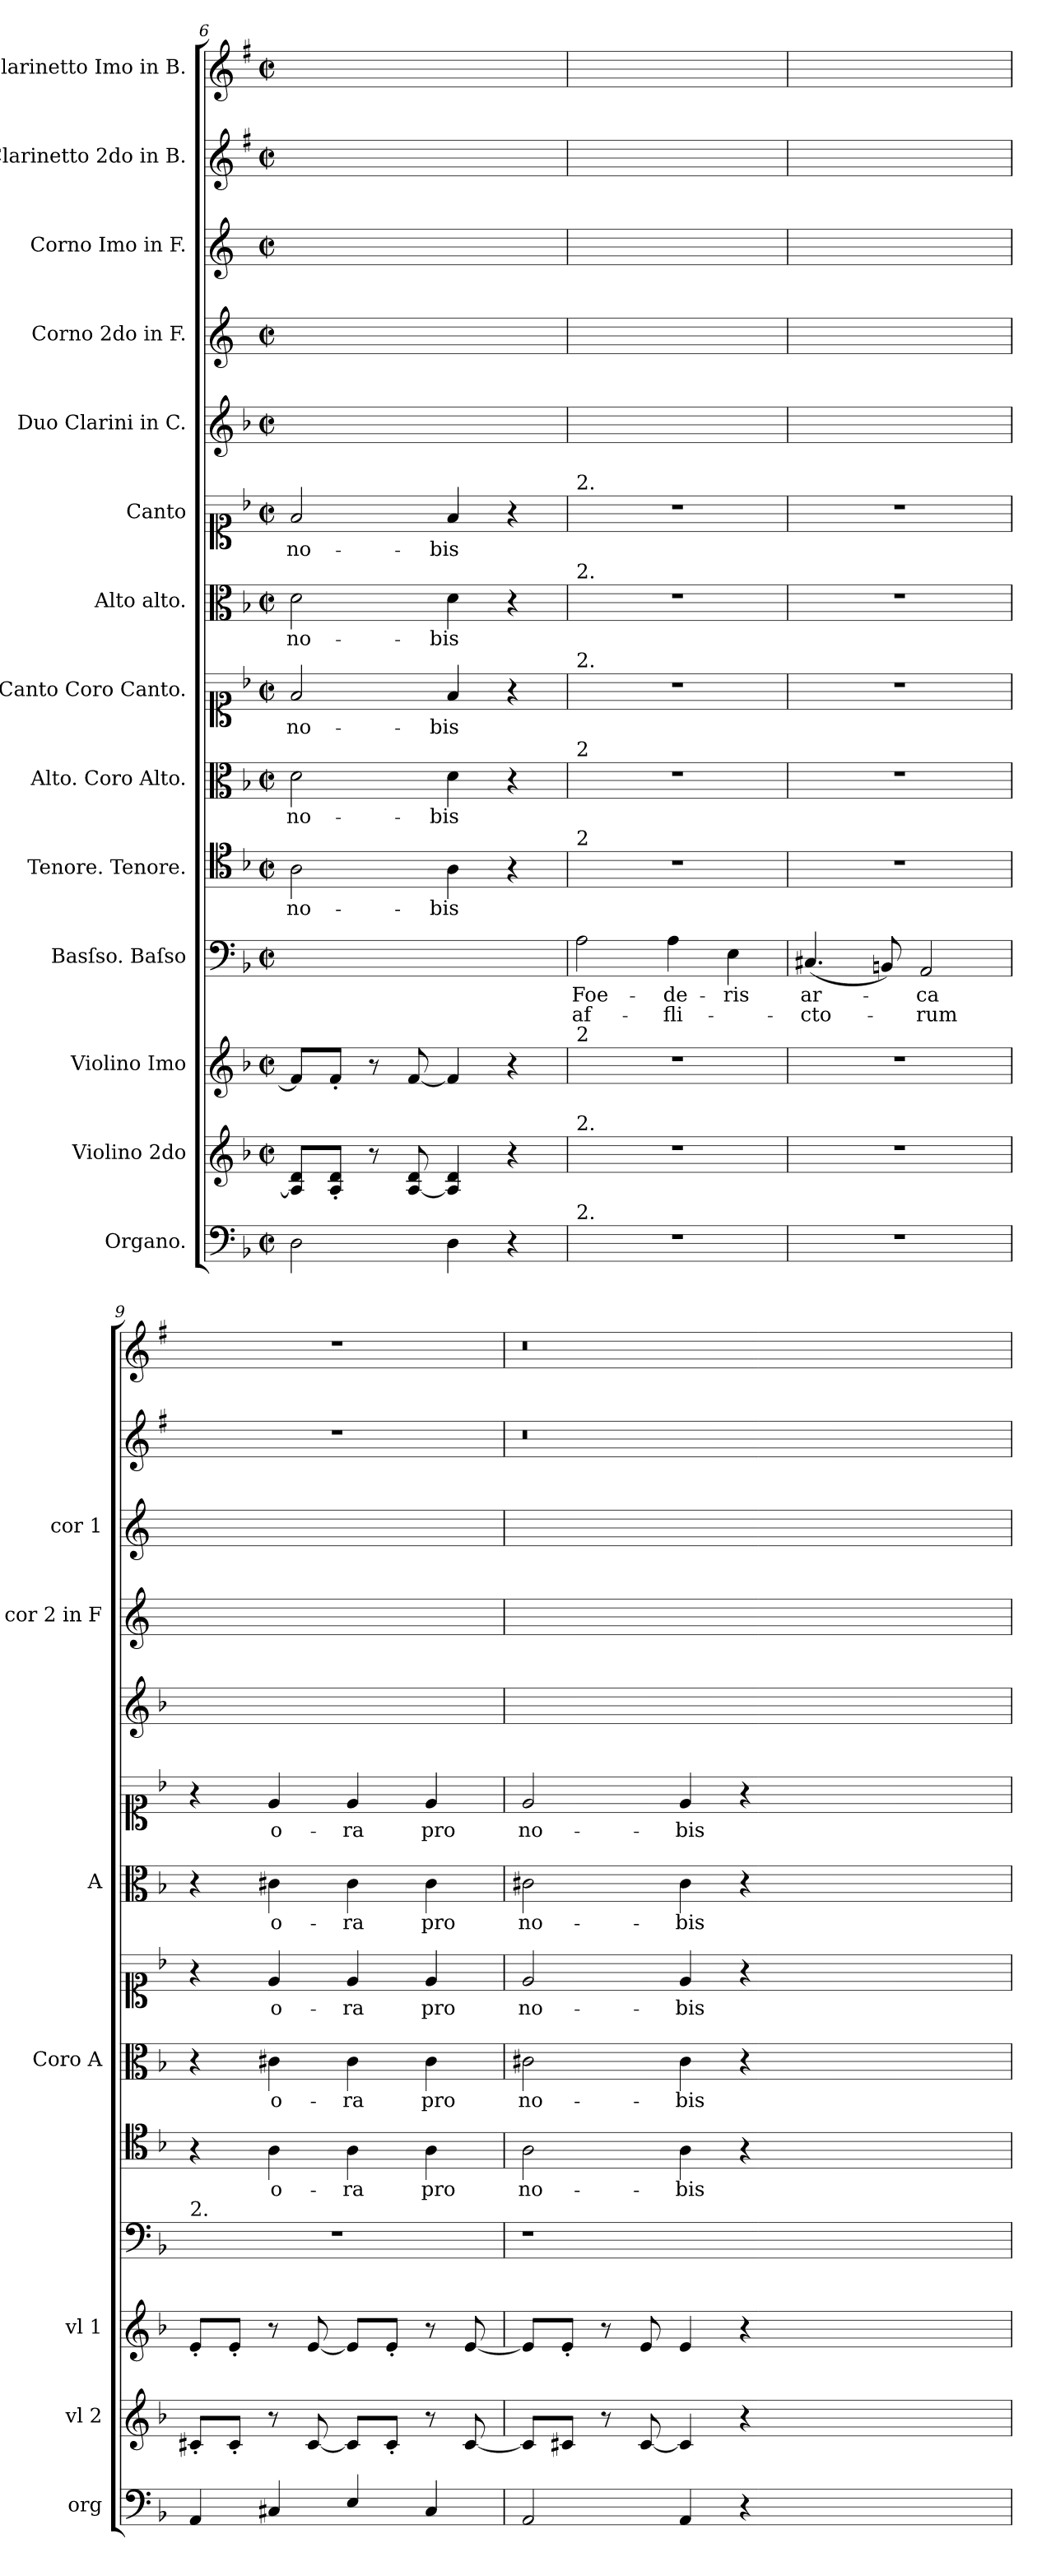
**kern	**kern	**kern	**kern	**text	**text	**kern	**text	**kern	**text	**kern	**text	**kern	**text	**kern	**text	**kern	**kern	**kern	**kern	**kern
*part14	*part13	*part12	*part11	*part11	*part11	*part10	*part10	*part9	*part9	*part8	*part8	*part7	*part7	*part6	*part6	*part5	*part4	*part3	*part2	*part1
*staff14	*staff13	*staff12	*staff11	*staff11	*staff11	*staff10	*staff10	*staff9	*staff9	*staff8	*staff8	*staff7	*staff7	*staff6	*staff6	*staff5	*staff4	*staff3	*staff2	*staff1
*I"Organo.	*I"Violino 2do	*I"Violino Imo	*I"Basſso. Baſso	*	*	*I"Tenore. Tenore.	*	*I"Alto. Coro Alto.	*	*I"Canto Coro Canto.	*	*I"Alto alto.	*	*I"Canto	*	*I"Duo Clarini in C.	*I"Corno 2do in F.	*I"Corno Imo in F.	*I"Clarinetto 2do in B.	*I"Clarinetto Imo in B.
*I'org	*I'vl 2	*I'vl 1	*	*	*	*	*	*I'Coro A	*	*	*	*I'A	*	*	*	*	*I'cor 2 in F	*I'cor 1	*	*
*clefF4	*clefG2	*clefG2	*clefF4	*	*	*clefC4	*	*clefC3	*	*clefC1	*	*clefC3	*	*clefC1	*	*clefG2	*clefG2	*clefG2	*clefG2	*clefG2
*	*	*	*	*	*	*	*	*	*	*	*	*	*	*	*	*	*ITrd4c7	*ITrd4c7	*ITrd1c2	*ITrd1c2
*k[b-]	*k[b-]	*k[b-]	*k[b-]	*	*	*k[b-]	*	*k[b-]	*	*k[b-]	*	*k[b-]	*	*k[b-]	*	*k[b-]	*k[b-]	*k[b-]	*k[b-]	*k[b-]
*d:	*d:	*d:	*d:	*	*	*d:	*	*d:	*	*d:	*	*d:	*	*d:	*	*d:	*d:	*d:	*d:	*d:
*M2/2	*M2/2	*M2/2	*M2/2	*	*	*M2/2	*	*M2/2	*	*M2/2	*	*M2/2	*	*M2/2	*	*M2/2	*M2/2	*M2/2	*M2/2	*M2/2
*met(c|)	*met(c|)	*met(c|)	*met(c|)	*	*	*met(c|)	*	*met(c|)	*	*met(c|)	*	*met(c|)	*	*met(c|)	*	*met(c|)	*met(c|)	*met(c|)	*met(c|)	*met(c|)
=6	=6	=6	=6	=6	=6	=6	=6	=6	=6	=6	=6	=6	=6	=6	=6	=6	=6	=6	=6	=6
2D\	8A]/ 8d/L	8f/L]	1ryy	.	.	2A\	no-	2d\	no-	2f/	no-	2d\	no-	2f/	no-	1ryy	1ryy	1ryy	1ryy	1ryy
.	8A'/ 8d'/J	8f'/J	.	.	.	.	.	.	.	.	.	.	.	.	.	.	.	.	.	.
.	8r	8r	.	.	.	.	.	.	.	.	.	.	.	.	.	.	.	.	.	.
.	[8A/ 8d/	[8f/	.	.	.	.	.	.	.	.	.	.	.	.	.	.	.	.	.	.
4D\	4A]/ 4d/	4f/]	.	.	.	4A\	-bis	4d\	-bis	4f/	-bis	4d\	-bis	4f/	-bis	.	.	.	.	.
4r	4r	4r	.	.	.	4r	.	4r	.	4r	.	4r	.	4r	.	.	.	.	.	.
=7	=7	=7	=7	=7	=7	=7	=7	=7	=7	=7	=7	=7	=7	=7	=7	=7	=7	=7	=7	=7
!	!	!	!	!	!	!	!	!	!	!	!	!	!	!LO:TX:a:t=2.	!	!	!	!	!	!
!	!	!	!	!	!	!	!	!	!	!	!	!LO:TX:a:t=2.	!	!	!	!	!	!	!	!
!	!	!	!	!	!	!	!	!	!	!LO:TX:a:t=2.	!	!	!	!	!	!	!	!	!	!
!	!	!	!	!	!	!	!	!LO:TX:a:t=2	!	!	!	!	!	!	!	!	!	!	!	!
!	!	!	!	!	!	!LO:TX:a:t=2	!	!	!	!	!	!	!	!	!	!	!	!	!	!
!	!	!LO:TX:a:t=2	!	!	!	!	!	!	!	!	!	!	!	!	!	!	!	!	!	!
!	!LO:TX:a:t=2.	!	!	!	!	!	!	!	!	!	!	!	!	!	!	!	!	!	!	!
!LO:TX:a:t=2.	!	!	!	!	!	!	!	!	!	!	!	!	!	!	!	!	!	!	!	!
1r	1r	1r	2A\	Foe-	af-	1r	.	1r	.	1r	.	1r	.	1r	.	1ryy	1ryy	1ryy	1ryy	1ryy
.	.	.	4A\	-de-	-fli-	.	.	.	.	.	.	.	.	.	.	.	.	.	.	.
.	.	.	4E\	-ris	.	.	.	.	.	.	.	.	.	.	.	.	.	.	.	.
=8	=8	=8	=8	=8	=8	=8	=8	=8	=8	=8	=8	=8	=8	=8	=8	=8	=8	=8	=8	=8
1r	1r	1r	(4.C#X/	ar-	-cto-	1r	.	1r	.	1r	.	1r	.	1r	.	1ryy	1ryy	1ryy	1ryy	1ryy
.	.	.	8BBn/)	.	.	.	.	.	.	.	.	.	.	.	.	.	.	.	.	.
.	.	.	2AA/	-ca	-rum	.	.	.	.	.	.	.	.	.	.	.	.	.	.	.
=9	=9	=9	=9	=9	=9	=9	=9	=9	=9	=9	=9	=9	=9	=9	=9	=9	=9	=9	=9	=9
!	!	!	!LO:TX:a:t=2.	!	!	!	!	!	!	!	!	!	!	!	!	!	!	!	!	!
4AA/	8c#X'/L	8e'/L	1r	.	.	4r	.	4r	.	4r	.	4r	.	4r	.	1ryy	1ryy	1ryy	1r	1r
.	8c#'/J	8e'/J	.	.	.	.	.	.	.	.	.	.	.	.	.	.	.	.	.	.
4C#X/	8r	8r	.	.	.	4A\	o-	4c#X\	o-	4e/	o-	4c#X\	o-	4e/	o-	.	.	.	.	.
.	[8c#/	[8e/	.	.	.	.	.	.	.	.	.	.	.	.	.	.	.	.	.	.
4E/	8c#/L]	8e/L]	.	.	.	4A\	-ra	4c#\	-ra	4e/	-ra	4c#\	-ra	4e/	-ra	.	.	.	.	.
.	8c#'/J	8e'/J	.	.	.	.	.	.	.	.	.	.	.	.	.	.	.	.	.	.
4C#/	8r	8r	.	.	.	4A\	pro	4c#\	pro	4e/	pro	4c#\	pro	4e/	pro	.	.	.	.	.
.	[8c#/	[8e/	.	.	.	.	.	.	.	.	.	.	.	.	.	.	.	.	.	.
=10	=10	=10	=10	=10	=10	=10	=10	=10	=10	=10	=10	=10	=10	=10	=10	=10	=10	=10	=10	=10
2AA/	8c#/L]	8e/L]	1r	.	.	2A\	no-	2c#X\	no-	2e/	no-	2c#X\	no-	2e/	no-	1ryy	1ryy	1ryy	0.r	0.r
.	8c#X/J	8e'/J	.	.	.	.	.	.	.	.	.	.	.	.	.	.	.	.	.	.
.	8r	8r	.	.	.	.	.	.	.	.	.	.	.	.	.	.	.	.	.	.
.	[8c#/	8e/	.	.	.	.	.	.	.	.	.	.	.	.	.	.	.	.	.	.
4AA/	4c#/]	4e/	.	.	.	4A\	-bis	4c#\	-bis	4e/	-bis	4c#\	-bis	4e/	-bis	.	.	.	.	.
4r	4r	4r	.	.	.	4r	.	4r	.	4r	.	4r	.	4r	.	.	.	.	.	.
0ryy	0ryy	0ryy	0ryy	.	.	0ryy	.	0ryy	.	0ryy	.	0ryy	.	0ryy	.	0ryy	0ryy	0ryy	.	.
=	=	=	=	=	=	=	=	=	=	=	=	=	=	=	=	=	=	=	=	=
*-	*-	*-	*-	*-	*-	*-	*-	*-	*-	*-	*-	*-	*-	*-	*-	*-	*-	*-	*-	*-
